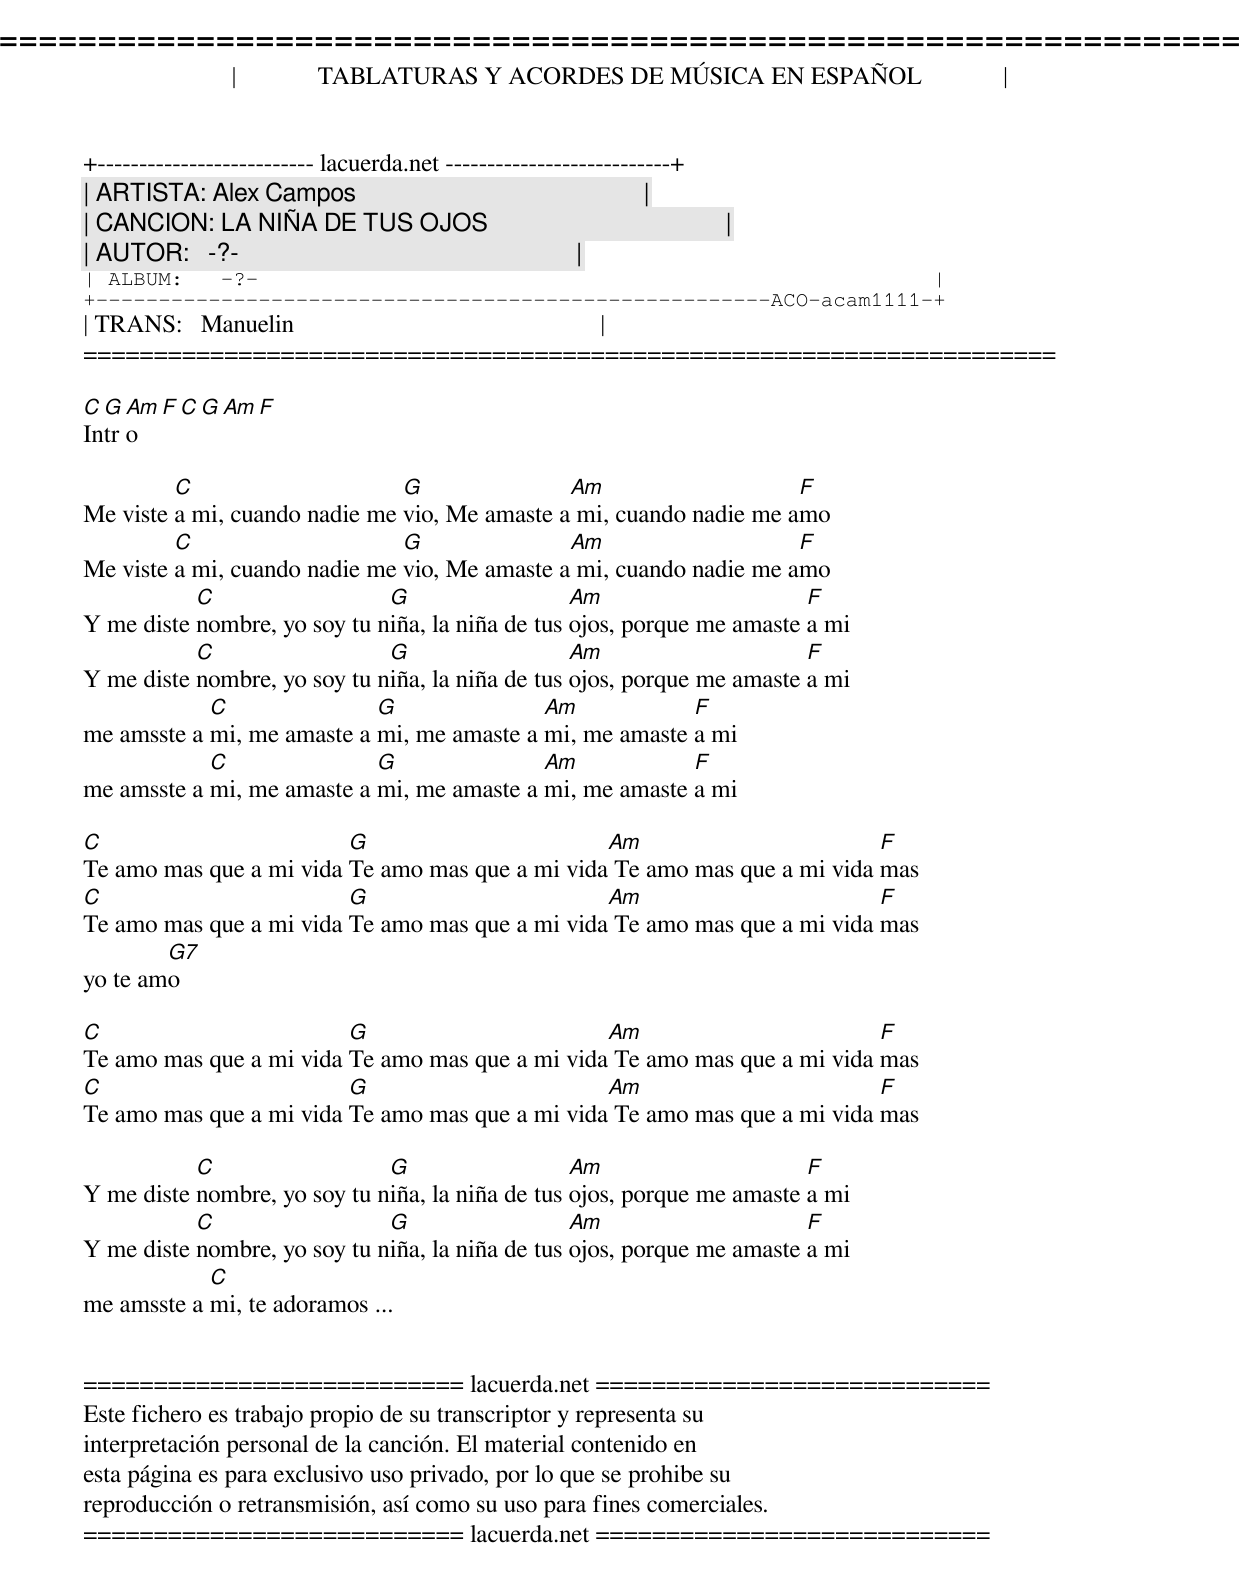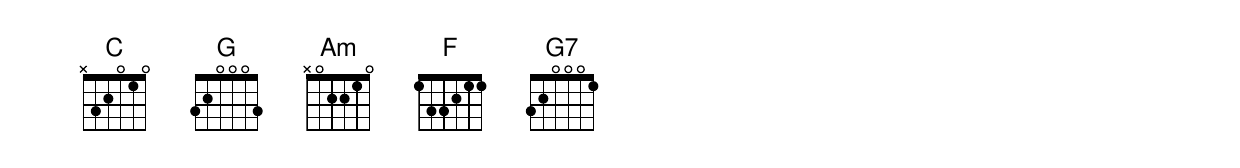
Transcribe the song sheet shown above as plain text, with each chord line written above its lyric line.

=====================================================================
|             TABLATURAS Y ACORDES DE MÚSICA EN ESPAÑOL             |
+-------------------------- lacuerda.net ---------------------------+
| ARTISTA: Alex Campos                                              |
| CANCION: LA NIÑA DE TUS OJOS                                      |
| AUTOR:   -?-                                                      |
| ALBUM:   -?-                                                      |
+------------------------------------------------------ACO-acam1111-+
| TRANS:   Manuelin                                                 |
=====================================================================

C G Am F C G Am F
Intro

         C                     G               Am                    F
Me viste a mi, cuando nadie me vio, Me amaste a mi, cuando nadie me amo
         C                     G               Am                    F
Me viste a mi, cuando nadie me vio, Me amaste a mi, cuando nadie me amo
           C                  G                   Am                     F
Y me diste nombre, yo soy tu niña, la niña de tus ojos, porque me amaste a mi
           C                  G                   Am                     F
Y me diste nombre, yo soy tu niña, la niña de tus ojos, porque me amaste a mi
            C               G               Am            F
me amsste a mi, me amaste a mi, me amaste a mi, me amaste a mi
            C               G               Am            F
me amsste a mi, me amaste a mi, me amaste a mi, me amaste a mi

C                        G                       Am                        F
Te amo mas que a mi vida Te amo mas que a mi vida Te amo mas que a mi vida mas
C                        G                       Am                        F
Te amo mas que a mi vida Te amo mas que a mi vida Te amo mas que a mi vida mas
        G7
yo te amo

C                        G                       Am                        F
Te amo mas que a mi vida Te amo mas que a mi vida Te amo mas que a mi vida mas
C                        G                       Am                        F
Te amo mas que a mi vida Te amo mas que a mi vida Te amo mas que a mi vida mas

           C                  G                   Am                     F
Y me diste nombre, yo soy tu niña, la niña de tus ojos, porque me amaste a mi
           C                  G                   Am                     F
Y me diste nombre, yo soy tu niña, la niña de tus ojos, porque me amaste a mi
            C
me amsste a mi, te adoramos ...


=========================== lacuerda.net ============================
Este fichero es trabajo propio de su transcriptor y representa su
interpretación personal de la canción. El material contenido en
esta página es para exclusivo uso privado, por lo que se prohibe su
reproducción o retransmisión, así como su uso para fines comerciales.
=========================== lacuerda.net ============================
